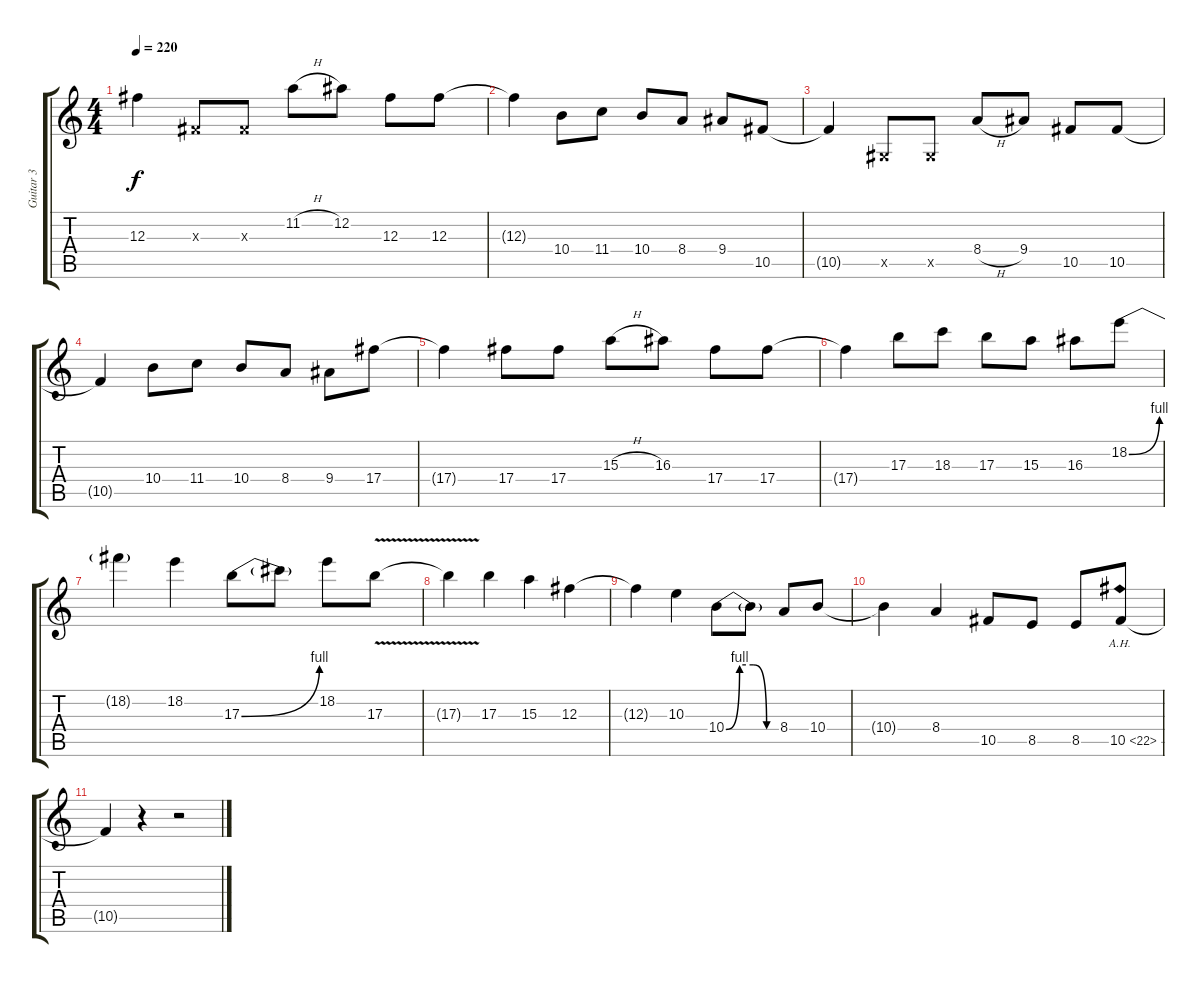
\track ("Guitar 3" "Guitar 3") {instrument overdrivenguitar}
\staff {score tabs}
\tuning (Eb4 Bb3 Gb3 Db3 Ab2 Eb2) {hide}
\ts (4 4)
\tempo 220
\clef g2
\ks c
12.3{t}.4{dy f} 0.3{x}.8 0.3{x}.8 11.2{h}.8 12.2.8 12.3.8 12.3.8 |
12.3{t}.4 10.4.8 11.4.8 10.4.8 8.4.8 9.4.8 10.5.8 |
10.5{t}.4 0.5{x}.8 0.5{x}.8 8.4{h}.8 9.4.8 10.5.8 10.5.8 |
10.5{t}.4 10.4.8 11.4.8 10.4.8 8.4.8 9.4.8 17.4.8 |
17.4{t}.4 17.4.8 17.4.8 15.3{h}.8 16.3.8 17.4.8 17.4.8 |
17.4{t}.4 17.3.8 18.3.8 17.3.8 15.3.8 16.3.8 18.2{be (bend 0 0 60 4)}.8 |
18.2{t}.4 18.2.4 17.3{be (bend 0 0 60 4)}.8 17.3{t}.8 18.2.8 17.3{v}.8 |
17.3{t}.4 17.3.4 15.3.4 12.3.4 |
12.3{t}.4 10.3.4 10.4{be (custom 0 0 15 4 30 4 45 0 60 0)}.8 10.4{t}.8 8.4.8 10.4.8 |
10.4{t}.4 8.4.4 10.5.8 8.5.8 8.5.8 10.5{ah 12}.8 |
10.5{t}.4 r.4 r.2
